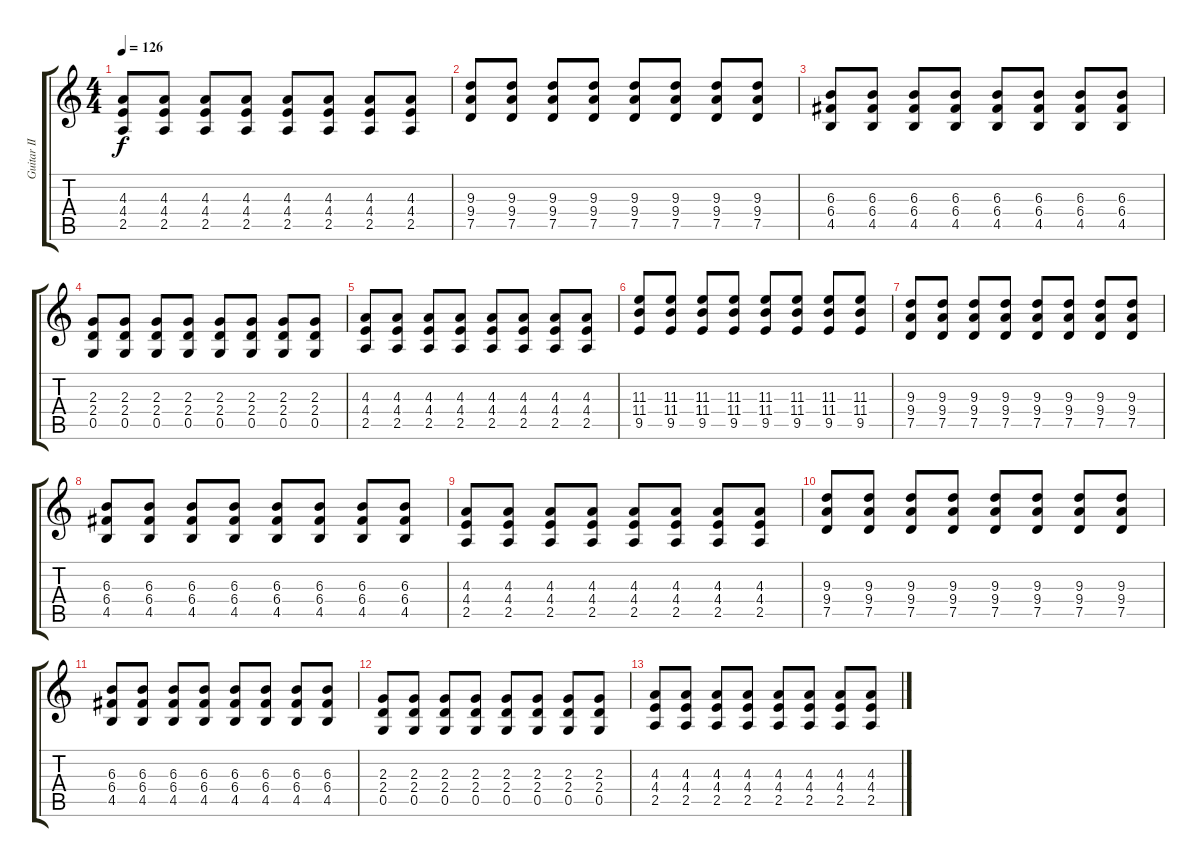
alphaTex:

\track ("Guitar II" "Guitar II") {instrument distortionguitar}
\staff {score tabs}
\tuning (D4 A3 F3 C3 G2 D2) {hide}
\ts (4 4)
\tempo 126
\clef g2
\ks c
(4.3 4.4 2.5).8{dy f} (4.3 4.4 2.5).8 (4.3 4.4 2.5).8 (4.3 4.4 2.5).8 (4.3 4.4 2.5).8 (4.3 4.4 2.5).8 (4.3 4.4 2.5).8 (4.3 4.4 2.5).8 |
(9.3 9.4 7.5).8 (9.3 9.4 7.5).8 (9.3 9.4 7.5).8 (9.3 9.4 7.5).8 (9.3 9.4 7.5).8 (9.3 9.4 7.5).8 (9.3 9.4 7.5).8 (9.3 9.4 7.5).8 |
(6.3 6.4 4.5).8 (6.3 6.4 4.5).8 (6.3 6.4 4.5).8 (6.3 6.4 4.5).8 (6.3 6.4 4.5).8 (6.3 6.4 4.5).8 (6.3 6.4 4.5).8 (6.3 6.4 4.5).8 |
(2.3 2.4 0.5).8 (2.3 2.4 0.5).8 (2.3 2.4 0.5).8 (2.3 2.4 0.5).8 (2.3 2.4 0.5).8 (2.3 2.4 0.5).8 (2.3 2.4 0.5).8 (2.3 2.4 0.5).8 |
(4.3 4.4 2.5).8 (4.3 4.4 2.5).8 (4.3 4.4 2.5).8 (4.3 4.4 2.5).8 (4.3 4.4 2.5).8 (4.3 4.4 2.5).8 (4.3 4.4 2.5).8 (4.3 4.4 2.5).8 |
(11.3 11.4 9.5).8 (11.3 11.4 9.5).8 (11.3 11.4 9.5).8 (11.3 11.4 9.5).8 (11.3 11.4 9.5).8 (11.3 11.4 9.5).8 (11.3 11.4 9.5).8 (11.3 11.4 9.5).8 |
(9.3 9.4 7.5).8 (9.3 9.4 7.5).8 (9.3 9.4 7.5).8 (9.3 9.4 7.5).8 (9.3 9.4 7.5).8 (9.3 9.4 7.5).8 (9.3 9.4 7.5).8 (9.3 9.4 7.5).8 |
(6.3 6.4 4.5).8 (6.3 6.4 4.5).8 (6.3 6.4 4.5).8 (6.3 6.4 4.5).8 (6.3 6.4 4.5).8 (6.3 6.4 4.5).8 (6.3 6.4 4.5).8 (6.3 6.4 4.5).8 |
(4.3 4.4 2.5).8 (4.3 4.4 2.5).8 (4.3 4.4 2.5).8 (4.3 4.4 2.5).8 (4.3 4.4 2.5).8 (4.3 4.4 2.5).8 (4.3 4.4 2.5).8 (4.3 4.4 2.5).8 |
(9.3 9.4 7.5).8 (9.3 9.4 7.5).8 (9.3 9.4 7.5).8 (9.3 9.4 7.5).8 (9.3 9.4 7.5).8 (9.3 9.4 7.5).8 (9.3 9.4 7.5).8 (9.3 9.4 7.5).8 |
(6.3 6.4 4.5).8 (6.3 6.4 4.5).8 (6.3 6.4 4.5).8 (6.3 6.4 4.5).8 (6.3 6.4 4.5).8 (6.3 6.4 4.5).8 (6.3 6.4 4.5).8 (6.3 6.4 4.5).8 |
(2.3 2.4 0.5).8 (2.3 2.4 0.5).8 (2.3 2.4 0.5).8 (2.3 2.4 0.5).8 (2.3 2.4 0.5).8 (2.3 2.4 0.5).8 (2.3 2.4 0.5).8 (2.3 2.4 0.5).8 |
(4.3 4.4 2.5).8 (4.3 4.4 2.5).8 (4.3 4.4 2.5).8 (4.3 4.4 2.5).8 (4.3 4.4 2.5).8 (4.3 4.4 2.5).8 (4.3 4.4 2.5).8 (4.3 4.4 2.5).8
